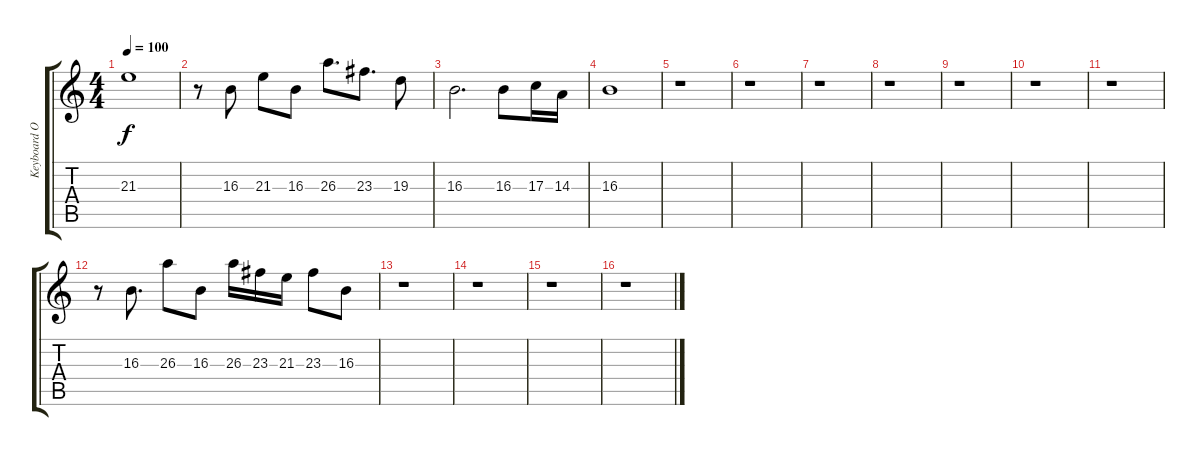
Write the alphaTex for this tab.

\track ("Keyboard Octaver" "Keyboard O") {instrument stringensemble1}
\staff {score tabs}
\tuning (E4 B3 G3 D3 A2 E2) {hide}
\ts (4 4)
\tempo 100
\clef g2
\ks c
21.3.1{dy f} |
r.8 16.3.8 21.3.8 16.3.8 26.3.8{d} 23.3.8{d} 19.3.8 |
16.3.2{d} 16.3.8 17.3.16 14.3.16 |
16.3.1 |
r.1 |
r.1 |
r.1 |
r.1 |
r.1 |
r.1 |
r.1 |
r.8 16.3.8{d} 26.3.8 16.3.8 26.3.16 23.3.16 21.3.16 23.3.8 16.3.8 |
r.1 |
r.1 |
r.1 |
r.1
